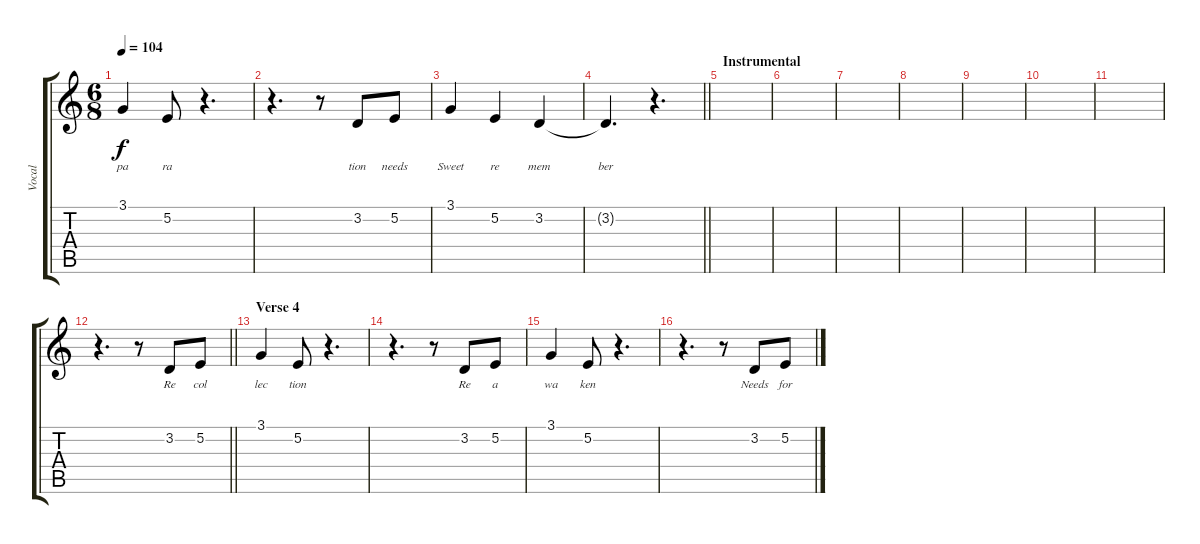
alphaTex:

\track ("Vocal" "Vocal") {instrument acousticgrandpiano}
\staff {score tabs}
\tuning (E4 B3 G3 D3 A2 E2) {hide}
\ts (6 8)
\tempo 104
\clef g2
\ks c
3.1.4{lyrics (0 "pa") lyrics (1 "") lyrics (2 "") lyrics (3 "") lyrics (4 "") dy f} 5.2.8{lyrics (0 "ra") lyrics (1 "") lyrics (2 "") lyrics (3 "") lyrics (4 "")} r.4{d} |
r.4{d} r.8 3.2.8{lyrics (0 "tion") lyrics (1 "") lyrics (2 "") lyrics (3 "") lyrics (4 "")} 5.2.8{lyrics (0 "needs") lyrics (1 "") lyrics (2 "") lyrics (3 "") lyrics (4 "")} |
3.1.4{lyrics (0 "Sweet") lyrics (1 "") lyrics (2 "") lyrics (3 "") lyrics (4 "")} 5.2.4{lyrics (0 "re") lyrics (1 "") lyrics (2 "") lyrics (3 "") lyrics (4 "")} 3.2.4{lyrics (0 "mem") lyrics (1 "") lyrics (2 "") lyrics (3 "") lyrics (4 "")} |
\barLineRight lightlight
3.2{t}.4{d lyrics (0 "ber") lyrics (1 "") lyrics (2 "") lyrics (3 "") lyrics (4 "")} r.4{d} |
\section ("" "Instrumental")
|
|
|
|
|
|
|
\barLineRight lightlight
r.4{d} r.8 3.2.8{lyrics (0 "Re") lyrics (1 "") lyrics (2 "") lyrics (3 "") lyrics (4 "")} 5.2.8{lyrics (0 "col") lyrics (1 "") lyrics (2 "") lyrics (3 "") lyrics (4 "")} |
\section ("" "Verse 4")
3.1.4{lyrics (0 "lec") lyrics (1 "") lyrics (2 "") lyrics (3 "") lyrics (4 "")} 5.2.8{lyrics (0 "tion") lyrics (1 "") lyrics (2 "") lyrics (3 "") lyrics (4 "")} r.4{d} |
r.4{d} r.8 3.2.8{lyrics (0 "Re") lyrics (1 "") lyrics (2 "") lyrics (3 "") lyrics (4 "")} 5.2.8{lyrics (0 "a") lyrics (1 "") lyrics (2 "") lyrics (3 "") lyrics (4 "")} |
3.1.4{lyrics (0 "wa") lyrics (1 "") lyrics (2 "") lyrics (3 "") lyrics (4 "")} 5.2.8{lyrics (0 "ken") lyrics (1 "") lyrics (2 "") lyrics (3 "") lyrics (4 "")} r.4{d} |
r.4{d} r.8 3.2.8{lyrics (0 "Needs") lyrics (1 "") lyrics (2 "") lyrics (3 "") lyrics (4 "")} 5.2.8{lyrics (0 "for") lyrics (1 "") lyrics (2 "") lyrics (3 "") lyrics (4 "")}
